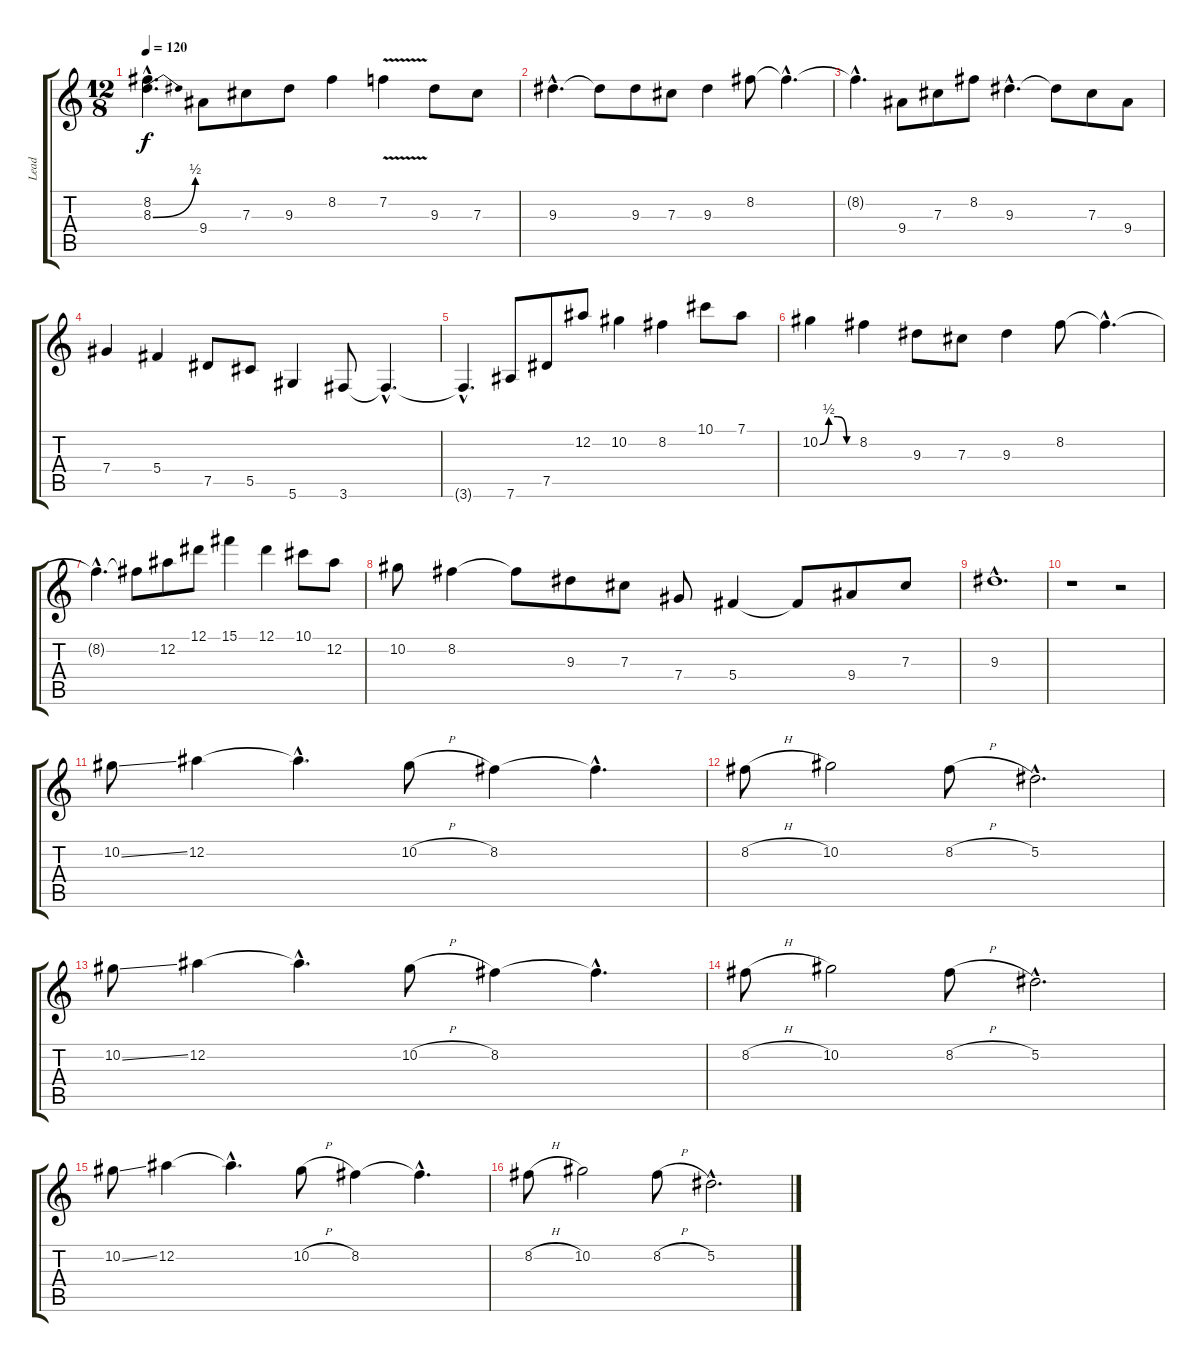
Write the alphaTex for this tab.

\track ("Lead" "Lead") {instrument distortionguitar}
\staff {score tabs}
\tuning (Eb4 Bb3 Gb3 Db3 Ab2 Eb2) {hide}
\ts (12 8)
\tempo 120
\clef g2
\ks c
(8.2{hac} 8.3{be (bend 0 0 60 2) hac}).4{d dy f instrument distortionguitar} 9.4.8 7.3.8 9.3.8 8.2.4 7.2{v}.4 9.3.8 7.3.8 |
9.3{hac}.4{d} 9.3{t}.8 9.3.8 7.3.8 9.3.4 8.2.8 8.2{hac t}.4{d} |
8.2{hac t}.4{d} 9.4.8 7.3.8 8.2.8 9.3{hac}.4{d} 9.3{t}.8 7.3.8 9.4.8 |
7.4.4 5.4.4 7.5.8 5.5.8 5.6.4 3.6.8 3.6{hac t}.4{d} |
3.6{hac t}.4{d} 7.6.8 7.5.8 12.2.8 10.2.4 8.2.4 10.1.8 7.1.8 |
10.2{be (custom 0 0 15 2 30 2 45 0 60 0)}.4 8.2.4 9.3.8 7.3.8 9.3.4 8.2.8 8.2{hac t}.4{d} |
8.2{hac t}.4{d} 8.2{t}.8 12.2.8 12.1.8 15.1.4 12.1.4 10.1.8 12.2.8 |
10.2.8 8.2.4 8.2{t}.8 9.3.8 7.3.8 7.4.8 5.4.4 5.4{t}.8 9.4.8 7.3.8 |
9.3{hac}.1{d} |
r.1 r.2 |
10.2{ss}.8 12.2.4 12.2{hac t}.4{d} 10.2{h}.8 8.2.4 8.2{hac t}.4{d} |
8.2{h}.8 10.2.2 8.2{h}.8 5.2{hac}.2{d} |
10.2{ss}.8 12.2.4 12.2{hac t}.4{d} 10.2{h}.8 8.2.4 8.2{hac t}.4{d} |
8.2{h}.8 10.2.2 8.2{h}.8 5.2{hac}.2{d} |
10.2{ss}.8 12.2.4 12.2{hac t}.4{d} 10.2{h}.8 8.2.4 8.2{hac t}.4{d} |
8.2{h}.8 10.2.2 8.2{h}.8 5.2{hac}.2{d}
